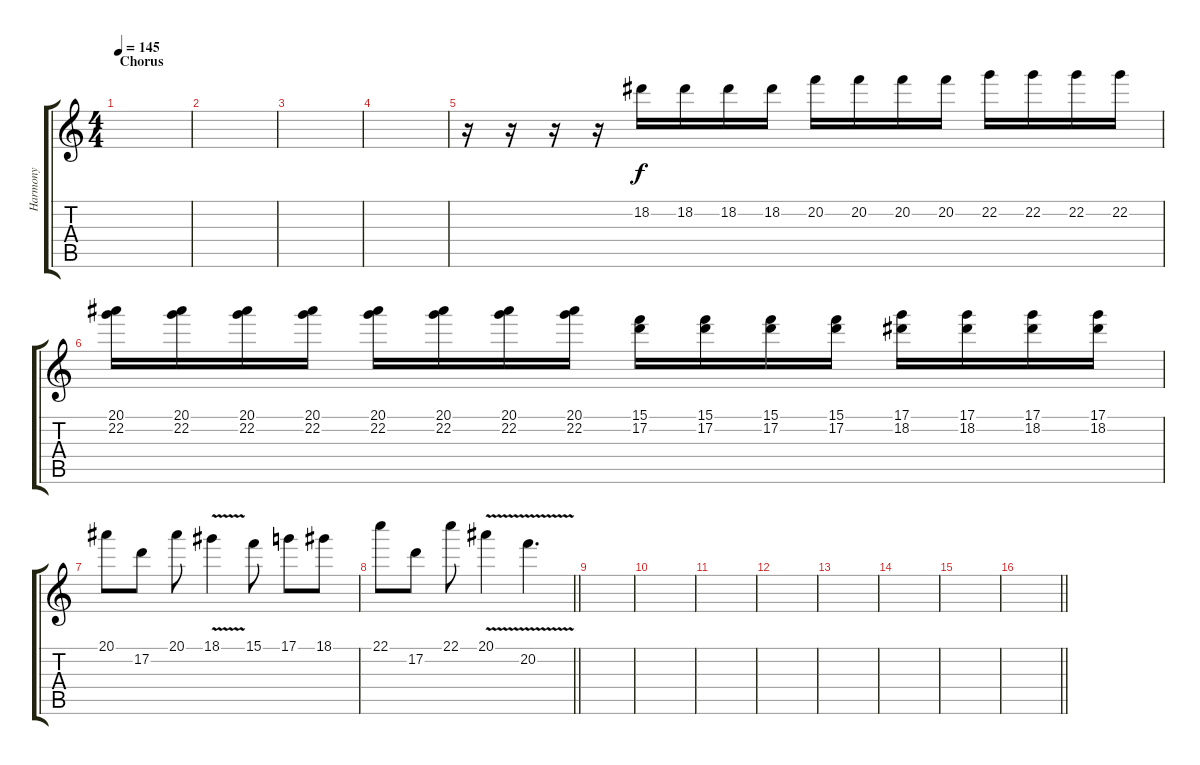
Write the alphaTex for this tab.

\track ("Harmony" "Harmony") {instrument distortionguitar}
\staff {score tabs}
\tuning (D4 A3 F3 C3 G2 D2) {hide}
\ts (4 4)
\section ("" "Chorus")
\tempo 145
\clef g2
\ks c
|
|
|
|
r.16 r.16 r.16 r.16 18.2.16 18.2.16 18.2.16 18.2.16 20.2.16 20.2.16 20.2.16 20.2.16 22.2.16 22.2.16 22.2.16 22.2.16 |
(20.1 22.2).16 (20.1 22.2).16 (20.1 22.2).16 (20.1 22.2).16 (20.1 22.2).16 (20.1 22.2).16 (20.1 22.2).16 (20.1 22.2).16 (15.1 17.2).16 (15.1 17.2).16 (15.1 17.2).16 (15.1 17.2).16 (17.1 18.2).16 (17.1 18.2).16 (17.1 18.2).16 (17.1 18.2).16 |
20.1.8 17.2.8 20.1.8 18.1{v}.4 15.1.8 17.1.8 18.1.8 |
\barLineRight lightlight
22.1.8 17.2.8 22.1.8 20.1{v}.4 20.2{v}.4{d} |
|
|
|
|
|
|
|
\barLineRight lightlight
